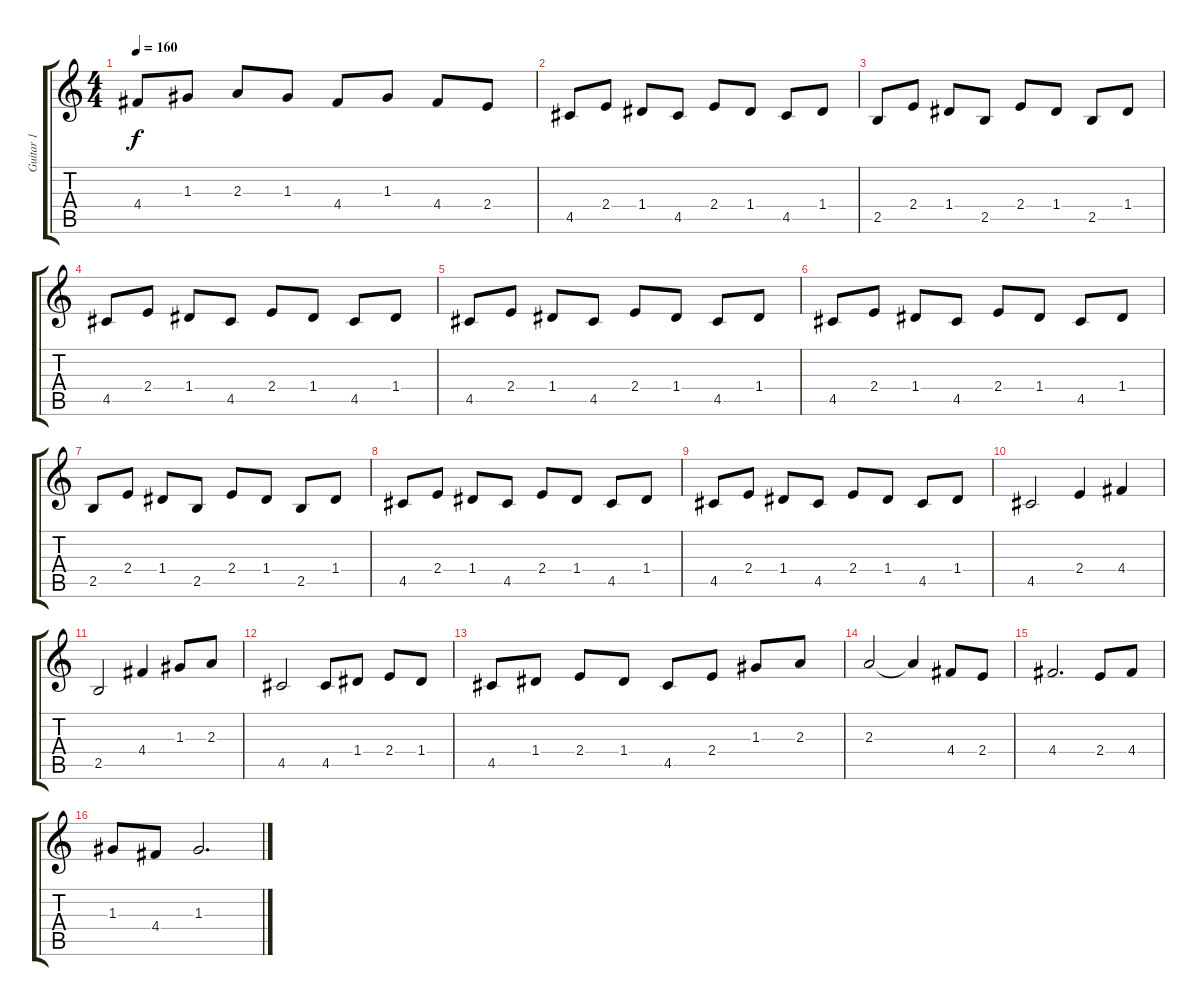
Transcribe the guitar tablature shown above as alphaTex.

\track ("Guitar 1" "Guitar 1") {instrument distortionguitar}
\staff {score tabs}
\tuning (E4 B3 G3 D3 A2 E2) {hide}
\ts (4 4)
\tempo 160
\clef g2
\ks c
4.4.8{dy f} 1.3.8 2.3.8 1.3.8 4.4.8 1.3.8 4.4.8 2.4.8 |
4.5.8 2.4.8 1.4.8 4.5.8 2.4.8 1.4.8 4.5.8 1.4.8 |
2.5.8 2.4.8 1.4.8 2.5.8 2.4.8 1.4.8 2.5.8 1.4.8 |
4.5.8 2.4.8 1.4.8 4.5.8 2.4.8 1.4.8 4.5.8 1.4.8 |
4.5.8 2.4.8 1.4.8 4.5.8 2.4.8 1.4.8 4.5.8 1.4.8 |
4.5.8 2.4.8 1.4.8 4.5.8 2.4.8 1.4.8 4.5.8 1.4.8 |
2.5.8 2.4.8 1.4.8 2.5.8 2.4.8 1.4.8 2.5.8 1.4.8 |
4.5.8 2.4.8 1.4.8 4.5.8 2.4.8 1.4.8 4.5.8 1.4.8 |
4.5.8 2.4.8 1.4.8 4.5.8 2.4.8 1.4.8 4.5.8 1.4.8 |
4.5.2 2.4.4 4.4.4 |
2.5.2 4.4.4 1.3.8 2.3.8 |
4.5.2 4.5.8 1.4.8 2.4.8 1.4.8 |
4.5.8 1.4.8 2.4.8 1.4.8 4.5.8 2.4.8 1.3.8 2.3.8 |
2.3.2 2.3{t}.4 4.4.8 2.4.8 |
4.4.2{d} 2.4.8 4.4.8 |
1.3.8 4.4.8 1.3.2{d}
